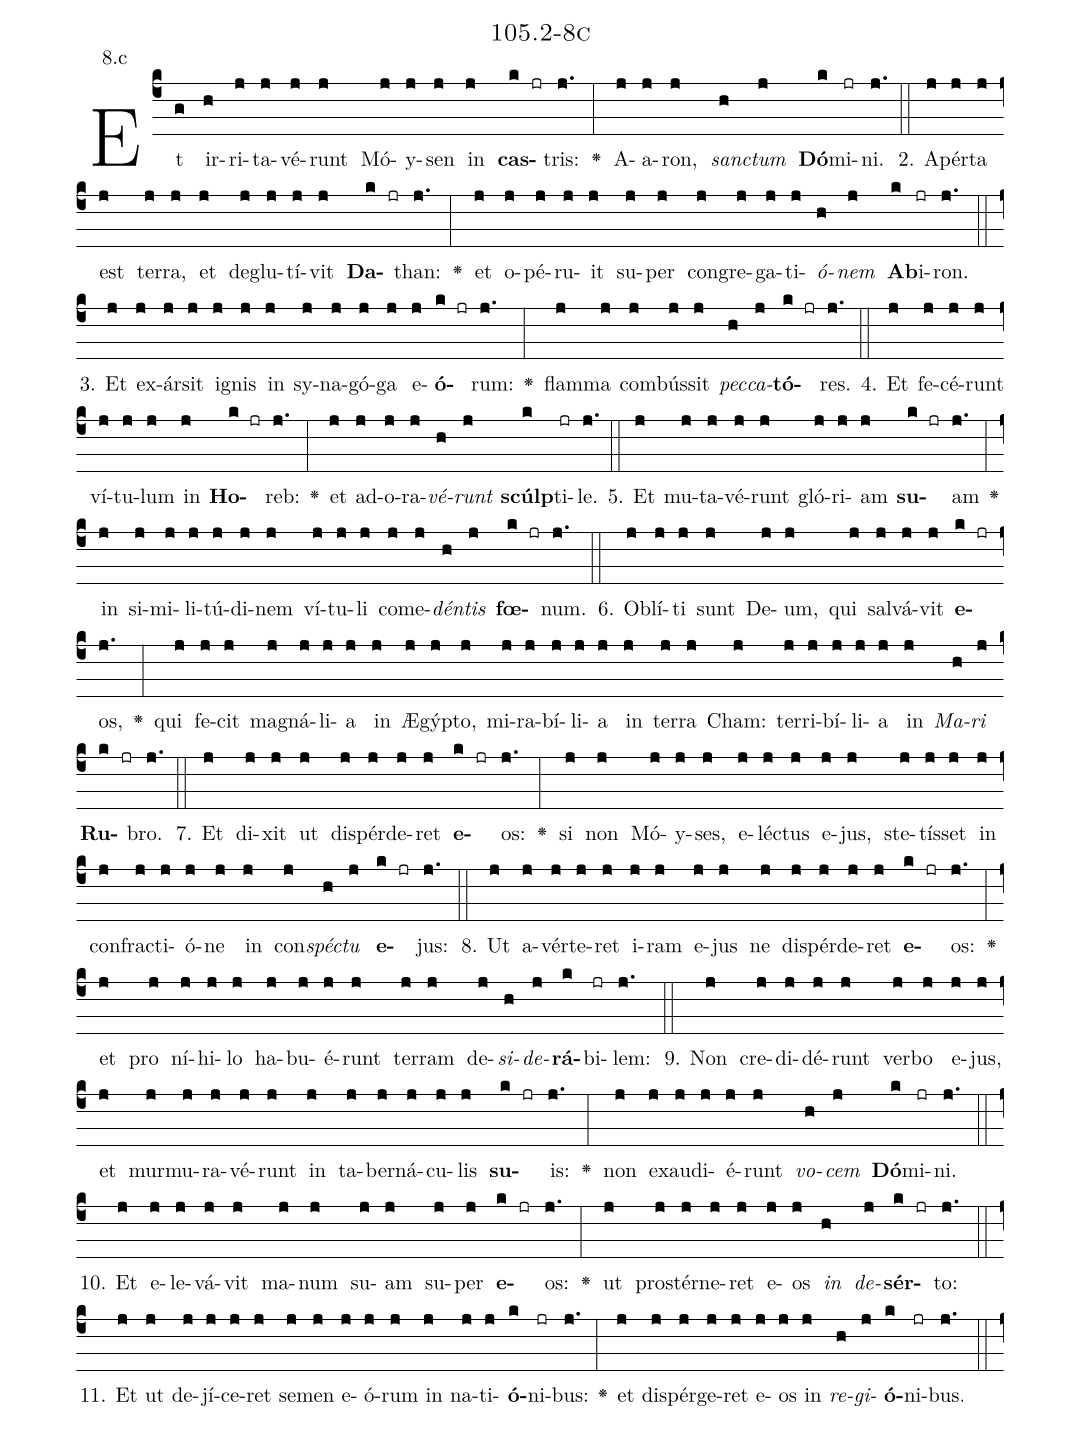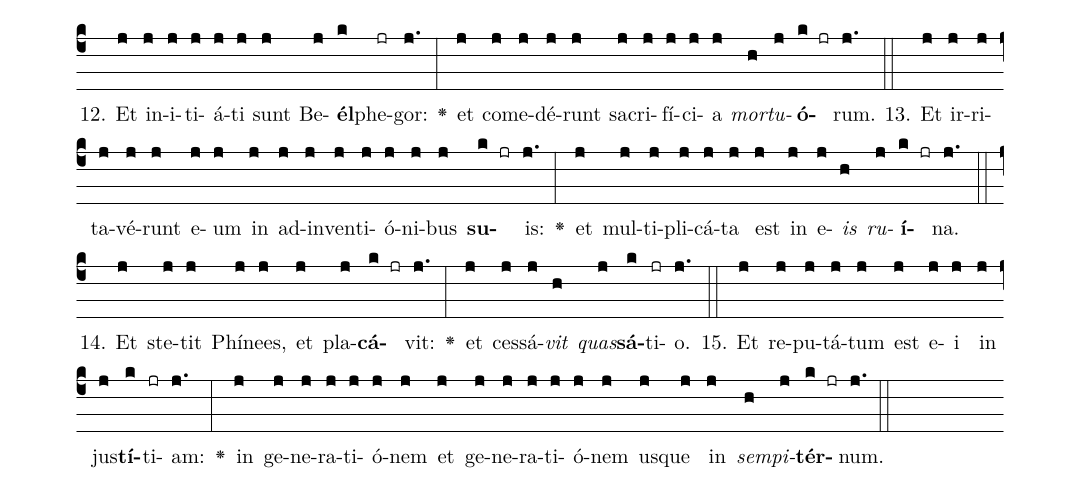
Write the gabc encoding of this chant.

name: 105.2-8c;
annotation: 8.c;
%%
(c4)Et(g) ir(h)ri(j)ta(j)vé(j)runt(j) Mó(j)y(j)sen(j) in(j) <b>cas</b>(k jr)tris:(j.) <v>\greheightstar</v>(:) A(j)a(j)ron,(j) <i>sanc</i>(h)<i>tum</i>(j) <b>Dó</b>(k)mi(jr)ni.(j.) (::)
2. A(j)pér(j)ta(j) est(j) ter(j)ra,(j) et(j) de(j)glu(j)tí(j)vit(j) <b>Da</b>(k jr)than:(j.) <v>\greheightstar</v>(:) et(j) o(j)pé(j)ru(j)it(j) su(j)per(j) con(j)gre(j)ga(j)ti(j)<i>ó</i>(h)<i>nem</i>(j) <b>Ab</b>(k)i(jr)ron.(j.) (::)
3. Et(j) ex(j)ár(j)sit(j) i(j)gnis(j) in(j) sy(j)na(j)gó(j)ga(j) e(j)<b>ó</b>(k jr)rum:(j.) <v>\greheightstar</v>(:) flam(j)ma(j) com(j)bús(j)sit(j) <i>pec</i>(h)<i>ca</i>(j)<b>tó</b>(k jr)res.(j.) (::)
4. Et(j) fe(j)cé(j)runt(j) ví(j)tu(j)lum(j) in(j) <b>Ho</b>(k jr)reb:(j.) <v>\greheightstar</v>(:) et(j) ad(j)o(j)ra(j)<i>vé</i>(h)<i>runt</i>(j) <b>scúlp</b>(k)ti(jr)le.(j.) (::)
5. Et(j) mu(j)ta(j)vé(j)runt(j) gló(j)ri(j)am(j) <b>su</b>(k jr)am(j.) <v>\greheightstar</v>(:) in(j) si(j)mi(j)li(j)tú(j)di(j)nem(j) ví(j)tu(j)li(j) com(j)e(j)<i>dén</i>(h)<i>tis</i>(j) <b>fœ</b>(k jr)num.(j.) (::)
6. Ob(j)lí(j)ti(j) sunt(j) De(j)um,(j) qui(j) sal(j)vá(j)vit(j) <b>e</b>(k jr)os,(j.) <v>\greheightstar</v>(:) qui(j) fe(j)cit(j) ma(j)gná(j)li(j)a(j) in(j) Æ(j)gýp(j)to,(j) mi(j)ra(j)bí(j)li(j)a(j) in(j) ter(j)ra(j) Cham:(j) ter(j)ri(j)bí(j)li(j)a(j) in(j) <i>Ma</i>(h)<i>ri</i>(j) <b>Ru</b>(k jr)bro.(j.) (::)
7. Et(j) di(j)xit(j) ut(j) dis(j)pér(j)de(j)ret(j) <b>e</b>(k jr)os:(j.) <v>\greheightstar</v>(:) si(j) non(j) Mó(j)y(j)ses,(j) e(j)léc(j)tus(j) e(j)jus,(j) ste(j)tís(j)set(j) in(j) con(j)frac(j)ti(j)ó(j)ne(j) in(j) con(j)<i>spéc</i>(h)<i>tu</i>(j) <b>e</b>(k jr)jus:(j.) (::)
8. Ut(j) a(j)vér(j)te(j)ret(j) i(j)ram(j) e(j)jus(j) ne(j) dis(j)pér(j)de(j)ret(j) <b>e</b>(k jr)os:(j.) <v>\greheightstar</v>(:) et(j) pro(j) ní(j)hi(j)lo(j) ha(j)bu(j)é(j)runt(j) ter(j)ram(j) de(j)<i>si</i>(h)<i>de</i>(j)<b>rá</b>(k)bi(jr)lem:(j.) (::)
9. Non(j) cre(j)di(j)dé(j)runt(j) ver(j)bo(j) e(j)jus,(j) et(j) mur(j)mu(j)ra(j)vé(j)runt(j) in(j) ta(j)ber(j)ná(j)cu(j)lis(j) <b>su</b>(k jr)is:(j.) <v>\greheightstar</v>(:) non(j) ex(j)au(j)di(j)é(j)runt(j) <i>vo</i>(h)<i>cem</i>(j) <b>Dó</b>(k)mi(jr)ni.(j.) (::)
10. Et(j) e(j)le(j)vá(j)vit(j) ma(j)num(j) su(j)am(j) su(j)per(j) <b>e</b>(k jr)os:(j.) <v>\greheightstar</v>(:) ut(j) pro(j)stér(j)ne(j)ret(j) e(j)os(j) <i>in</i>(h) <i>de</i>(j)<b>sér</b>(k jr)to:(j.) (::)
11. Et(j) ut(j) de(j)jí(j)ce(j)ret(j) se(j)men(j) e(j)ó(j)rum(j) in(j) na(j)ti(j)<b>ó</b>(k)ni(jr)bus:(j.) <v>\greheightstar</v>(:) et(j) di(j)spér(j)ge(j)ret(j) e(j)os(j) in(j) <i>re</i>(h)<i>gi</i>(j)<b>ó</b>(k)ni(jr)bus.(j.) (::)
12. Et(j) in(j)i(j)ti(j)á(j)ti(j) sunt(j) Be(j)<b>él</b>(k)phe(jr)gor:(j.) <v>\greheightstar</v>(:) et(j) com(j)e(j)dé(j)runt(j) sa(j)cri(j)fí(j)ci(j)a(j) <i>mor</i>(h)<i>tu</i>(j)<b>ó</b>(k jr)rum.(j.) (::)
13. Et(j) ir(j)ri(j)ta(j)vé(j)runt(j) e(j)um(j) in(j) ad(j)in(j)ven(j)ti(j)ó(j)ni(j)bus(j) <b>su</b>(k jr)is:(j.) <v>\greheightstar</v>(:) et(j) mul(j)ti(j)pli(j)cá(j)ta(j) est(j) in(j) e(j)<i>is</i>(h) <i>ru</i>(j)<b>í</b>(k jr)na.(j.) (::)
14. Et(j) ste(j)tit(j) Phí(j)nees,(j) et(j) pla(j)<b>cá</b>(k jr)vit:(j.) <v>\greheightstar</v>(:) et(j) ces(j)sá(j)<i>vit</i>(h) <i>quas</i>(j)<b>sá</b>(k)ti(jr)o.(j.) (::)
15. Et(j) re(j)pu(j)tá(j)tum(j) est(j) e(j)i(j) in(j) jus(j)<b>tí</b>(k)ti(jr)am:(j.) <v>\greheightstar</v>(:) in(j) ge(j)ne(j)ra(j)ti(j)ó(j)nem(j) et(j) ge(j)ne(j)ra(j)ti(j)ó(j)nem(j) us(j)que(j) in(j) <i>sem</i>(h)<i>pi</i>(j)<b>tér</b>(k jr)num.(j.) (::)
